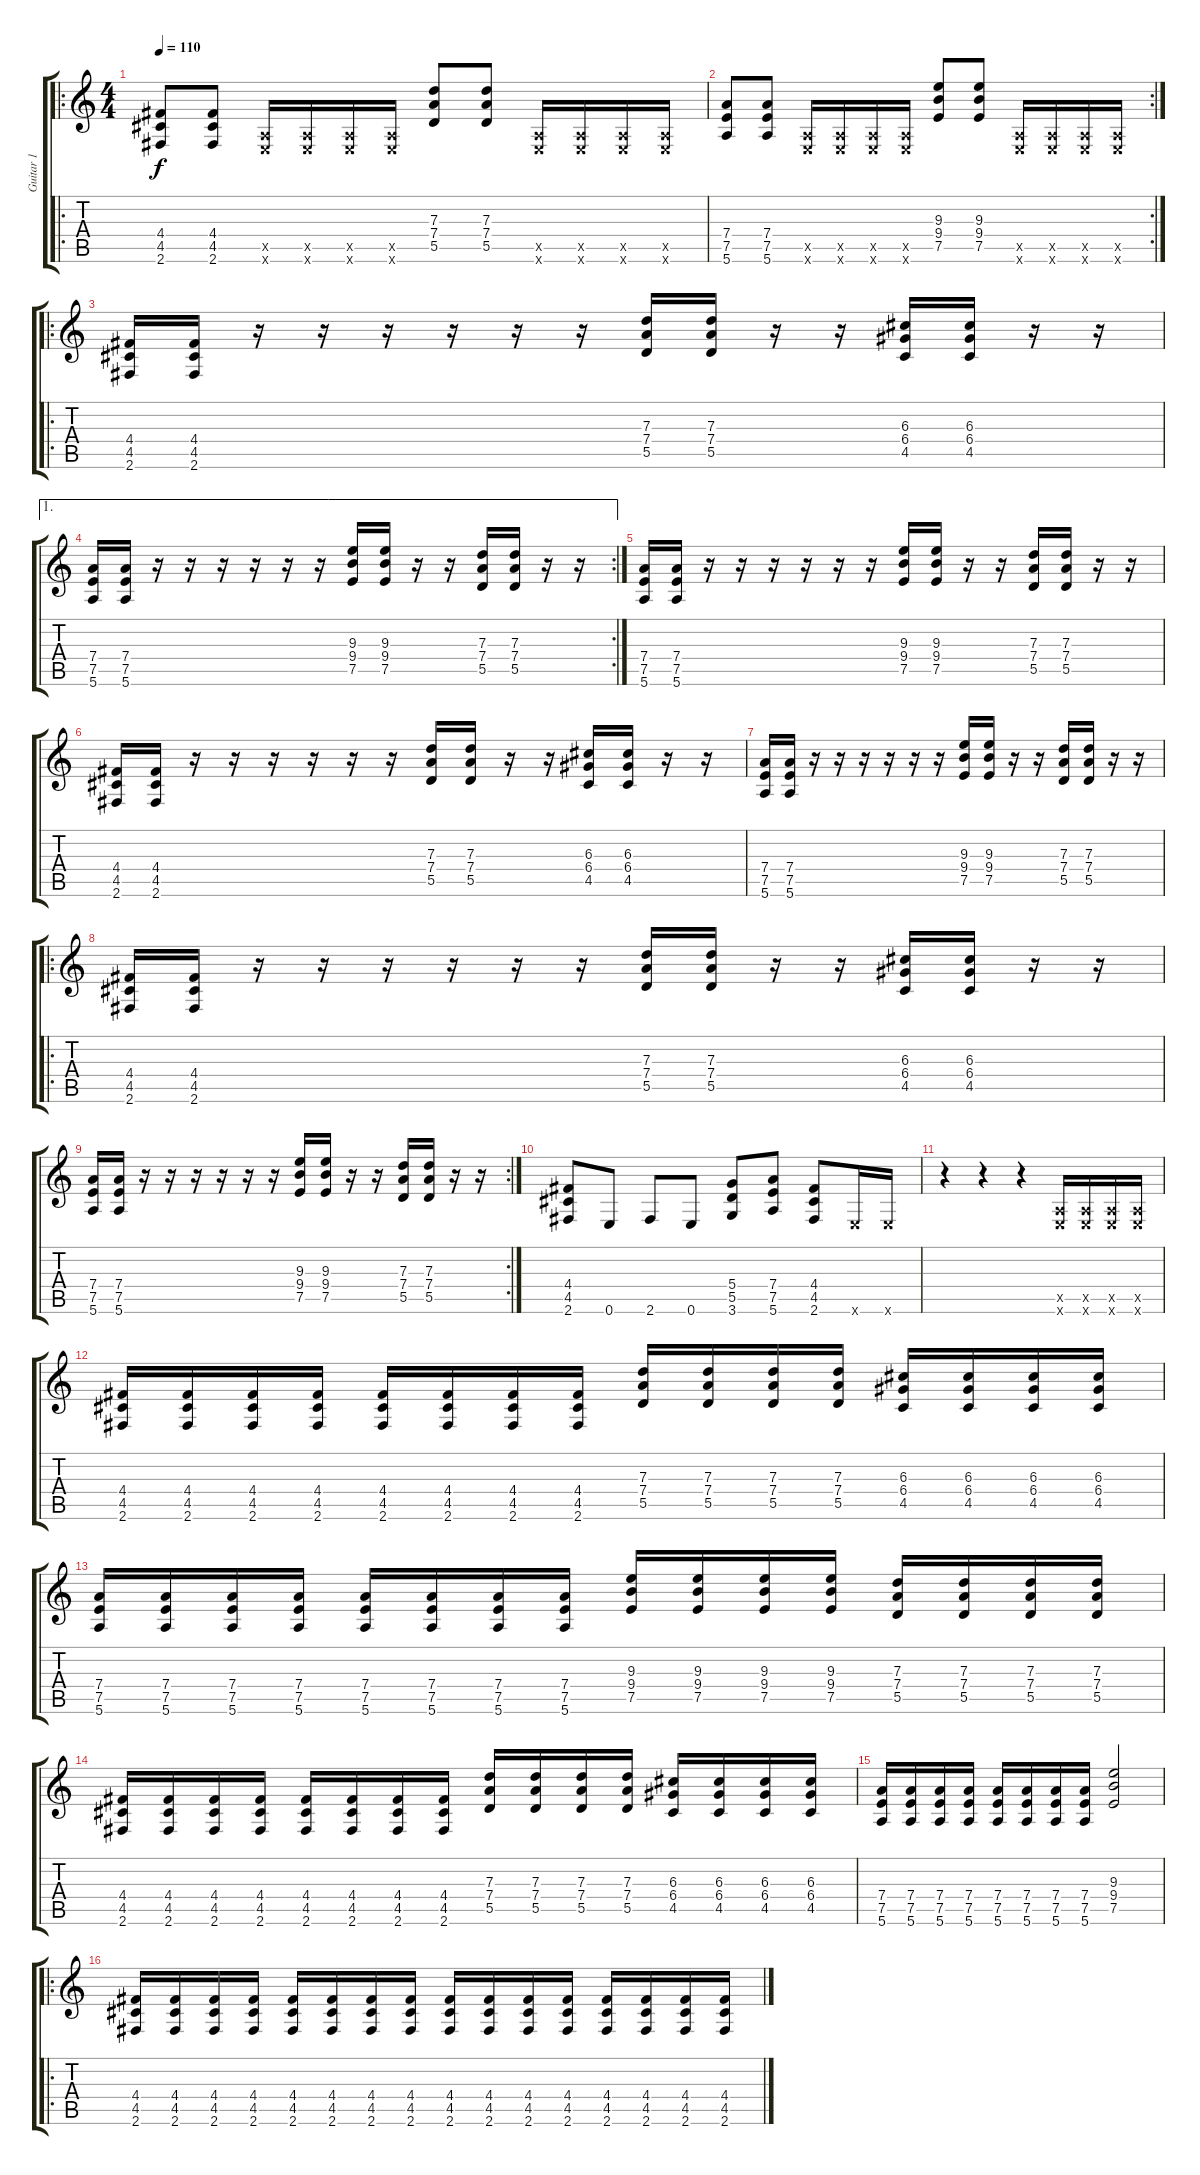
\track ("Guitar 1" "Guitar 1") {instrument overdrivenguitar}
\staff {score tabs}
\tuning (E4 B3 G3 D3 A2 E2) {hide}
\ro
\ts (4 4)
\tempo 110
\clef g2
\ks c
(4.4 4.5 2.6).8{dy f} (4.4 4.5 2.6).8 (0.5{x} 0.6{x}).16 (0.5{x} 0.6{x}).16 (0.5{x} 0.6{x}).16 (0.5{x} 0.6{x}).16 (7.3 7.4 5.5).8 (7.3 7.4 5.5).8 (0.5{x} 0.6{x}).16 (0.5{x} 0.6{x}).16 (0.5{x} 0.6{x}).16 (0.5{x} 0.6{x}).16 |
\rc 2
(7.4 7.5 5.6).8 (7.4 7.5 5.6).8 (0.5{x} 0.6{x}).16 (0.5{x} 0.6{x}).16 (0.5{x} 0.6{x}).16 (0.5{x} 0.6{x}).16 (9.3 9.4 7.5).8 (9.3 9.4 7.5).8 (0.5{x} 0.6{x}).16 (0.5{x} 0.6{x}).16 (0.5{x} 0.6{x}).16 (0.5{x} 0.6{x}).16 |
\ro
(4.4 4.5 2.6).16 (4.4 4.5 2.6).16 r.16 r.16 r.16 r.16 r.16 r.16 (7.3 7.4 5.5).16 (7.3 7.4 5.5).16 r.16 r.16 (6.3 6.4 4.5).16 (6.3 6.4 4.5).16 r.16 r.16 |
\ae 1
\rc 2
(7.4 7.5 5.6).16 (7.4 7.5 5.6).16 r.16 r.16 r.16 r.16 r.16 r.16 (9.3 9.4 7.5).16 (9.3 9.4 7.5).16 r.16 r.16 (7.3 7.4 5.5).16 (7.3 7.4 5.5).16 r.16 r.16 |
(7.4 7.5 5.6).16 (7.4 7.5 5.6).16 r.16 r.16 r.16 r.16 r.16 r.16 (9.3 9.4 7.5).16 (9.3 9.4 7.5).16 r.16 r.16 (7.3 7.4 5.5).16 (7.3 7.4 5.5).16 r.16 r.16 |
(4.4 4.5 2.6).16 (4.4 4.5 2.6).16 r.16 r.16 r.16 r.16 r.16 r.16 (7.3 7.4 5.5).16 (7.3 7.4 5.5).16 r.16 r.16 (6.3 6.4 4.5).16 (6.3 6.4 4.5).16 r.16 r.16 |
(7.4 7.5 5.6).16 (7.4 7.5 5.6).16 r.16 r.16 r.16 r.16 r.16 r.16 (9.3 9.4 7.5).16 (9.3 9.4 7.5).16 r.16 r.16 (7.3 7.4 5.5).16 (7.3 7.4 5.5).16 r.16 r.16 |
\ro
(4.4 4.5 2.6).16 (4.4 4.5 2.6).16 r.16 r.16 r.16 r.16 r.16 r.16 (7.3 7.4 5.5).16 (7.3 7.4 5.5).16 r.16 r.16 (6.3 6.4 4.5).16 (6.3 6.4 4.5).16 r.16 r.16 |
\rc 2
(7.4 7.5 5.6).16 (7.4 7.5 5.6).16 r.16 r.16 r.16 r.16 r.16 r.16 (9.3 9.4 7.5).16 (9.3 9.4 7.5).16 r.16 r.16 (7.3 7.4 5.5).16 (7.3 7.4 5.5).16 r.16 r.16 |
(4.4 4.5 2.6).8 0.6.8 2.6.8 0.6.8 (5.4 5.5 3.6).8 (7.4 7.5 5.6).8 (4.4 4.5 2.6).8 0.6{x}.16 0.6{x}.16 |
r.4 r.4 r.4 (0.5{x} 0.6{x}).16 (0.5{x} 0.6{x}).16 (0.5{x} 0.6{x}).16 (0.5{x} 0.6{x}).16 |
(4.4 4.5 2.6).16 (4.4 4.5 2.6).16 (4.4 4.5 2.6).16 (4.4 4.5 2.6).16 (4.4 4.5 2.6).16 (4.4 4.5 2.6).16 (4.4 4.5 2.6).16 (4.4 4.5 2.6).16 (7.3 7.4 5.5).16 (7.3 7.4 5.5).16 (7.3 7.4 5.5).16 (7.3 7.4 5.5).16 (6.3 6.4 4.5).16 (6.3 6.4 4.5).16 (6.3 6.4 4.5).16 (6.3 6.4 4.5).16 |
(7.4 7.5 5.6).16 (7.4 7.5 5.6).16 (7.4 7.5 5.6).16 (7.4 7.5 5.6).16 (7.4 7.5 5.6).16 (7.4 7.5 5.6).16 (7.4 7.5 5.6).16 (7.4 7.5 5.6).16 (9.3 9.4 7.5).16 (9.3 9.4 7.5).16 (9.3 9.4 7.5).16 (9.3 9.4 7.5).16 (7.3 7.4 5.5).16 (7.3 7.4 5.5).16 (7.3 7.4 5.5).16 (7.3 7.4 5.5).16 |
(4.4 4.5 2.6).16 (4.4 4.5 2.6).16 (4.4 4.5 2.6).16 (4.4 4.5 2.6).16 (4.4 4.5 2.6).16 (4.4 4.5 2.6).16 (4.4 4.5 2.6).16 (4.4 4.5 2.6).16 (7.3 7.4 5.5).16 (7.3 7.4 5.5).16 (7.3 7.4 5.5).16 (7.3 7.4 5.5).16 (6.3 6.4 4.5).16 (6.3 6.4 4.5).16 (6.3 6.4 4.5).16 (6.3 6.4 4.5).16 |
(7.4 7.5 5.6).16 (7.4 7.5 5.6).16 (7.4 7.5 5.6).16 (7.4 7.5 5.6).16 (7.4 7.5 5.6).16 (7.4 7.5 5.6).16 (7.4 7.5 5.6).16 (7.4 7.5 5.6).16 (9.3 9.4 7.5).2 |
\ro
(4.4 4.5 2.6).16 (4.4 4.5 2.6).16 (4.4 4.5 2.6).16 (4.4 4.5 2.6).16 (4.4 4.5 2.6).16 (4.4 4.5 2.6).16 (4.4 4.5 2.6).16 (4.4 4.5 2.6).16 (4.4 4.5 2.6).16 (4.4 4.5 2.6).16 (4.4 4.5 2.6).16 (4.4 4.5 2.6).16 (4.4 4.5 2.6).16 (4.4 4.5 2.6).16 (4.4 4.5 2.6).16 (4.4 4.5 2.6).16
